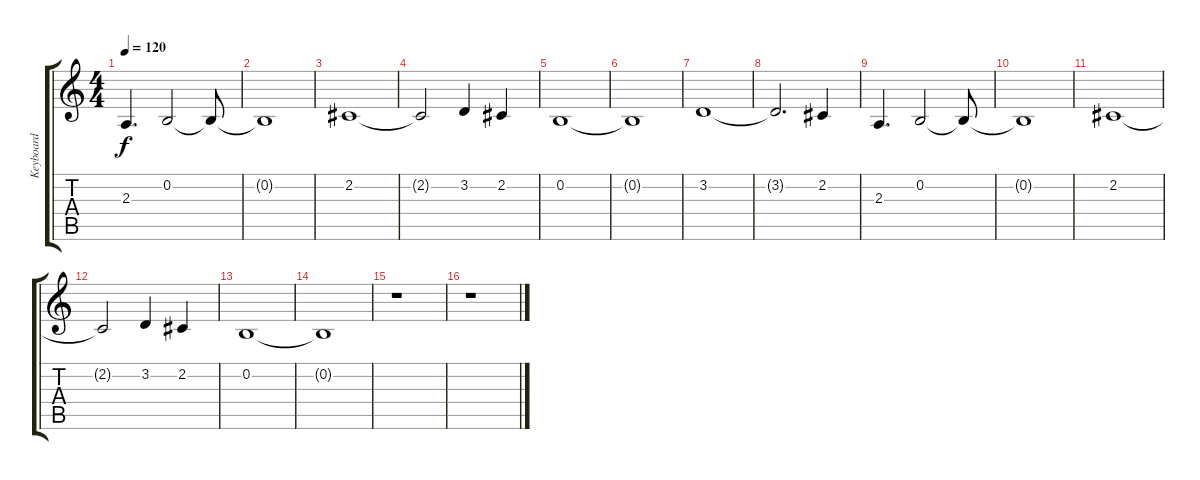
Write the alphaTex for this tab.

\track ("Keyboard" "Keyboard") {instrument choiraahs}
\staff {score tabs}
\tuning (E4 B3 G3 D3 A2 E2) {hide}
\ts (4 4)
\tempo 120
\clef g2
\ks c
2.3.4{d dy f} 0.2.2 0.2{t}.8 |
0.2{t}.1 |
2.2.1 |
2.2{t}.2 3.2.4 2.2.4 |
0.2.1 |
0.2{t}.1 |
3.2.1 |
3.2{t}.2{d} 2.2.4 |
2.3.4{d} 0.2.2 0.2{t}.8 |
0.2{t}.1 |
2.2.1 |
2.2{t}.2 3.2.4 2.2.4 |
0.2.1 |
0.2{t}.1 |
r.1 |
r.1
